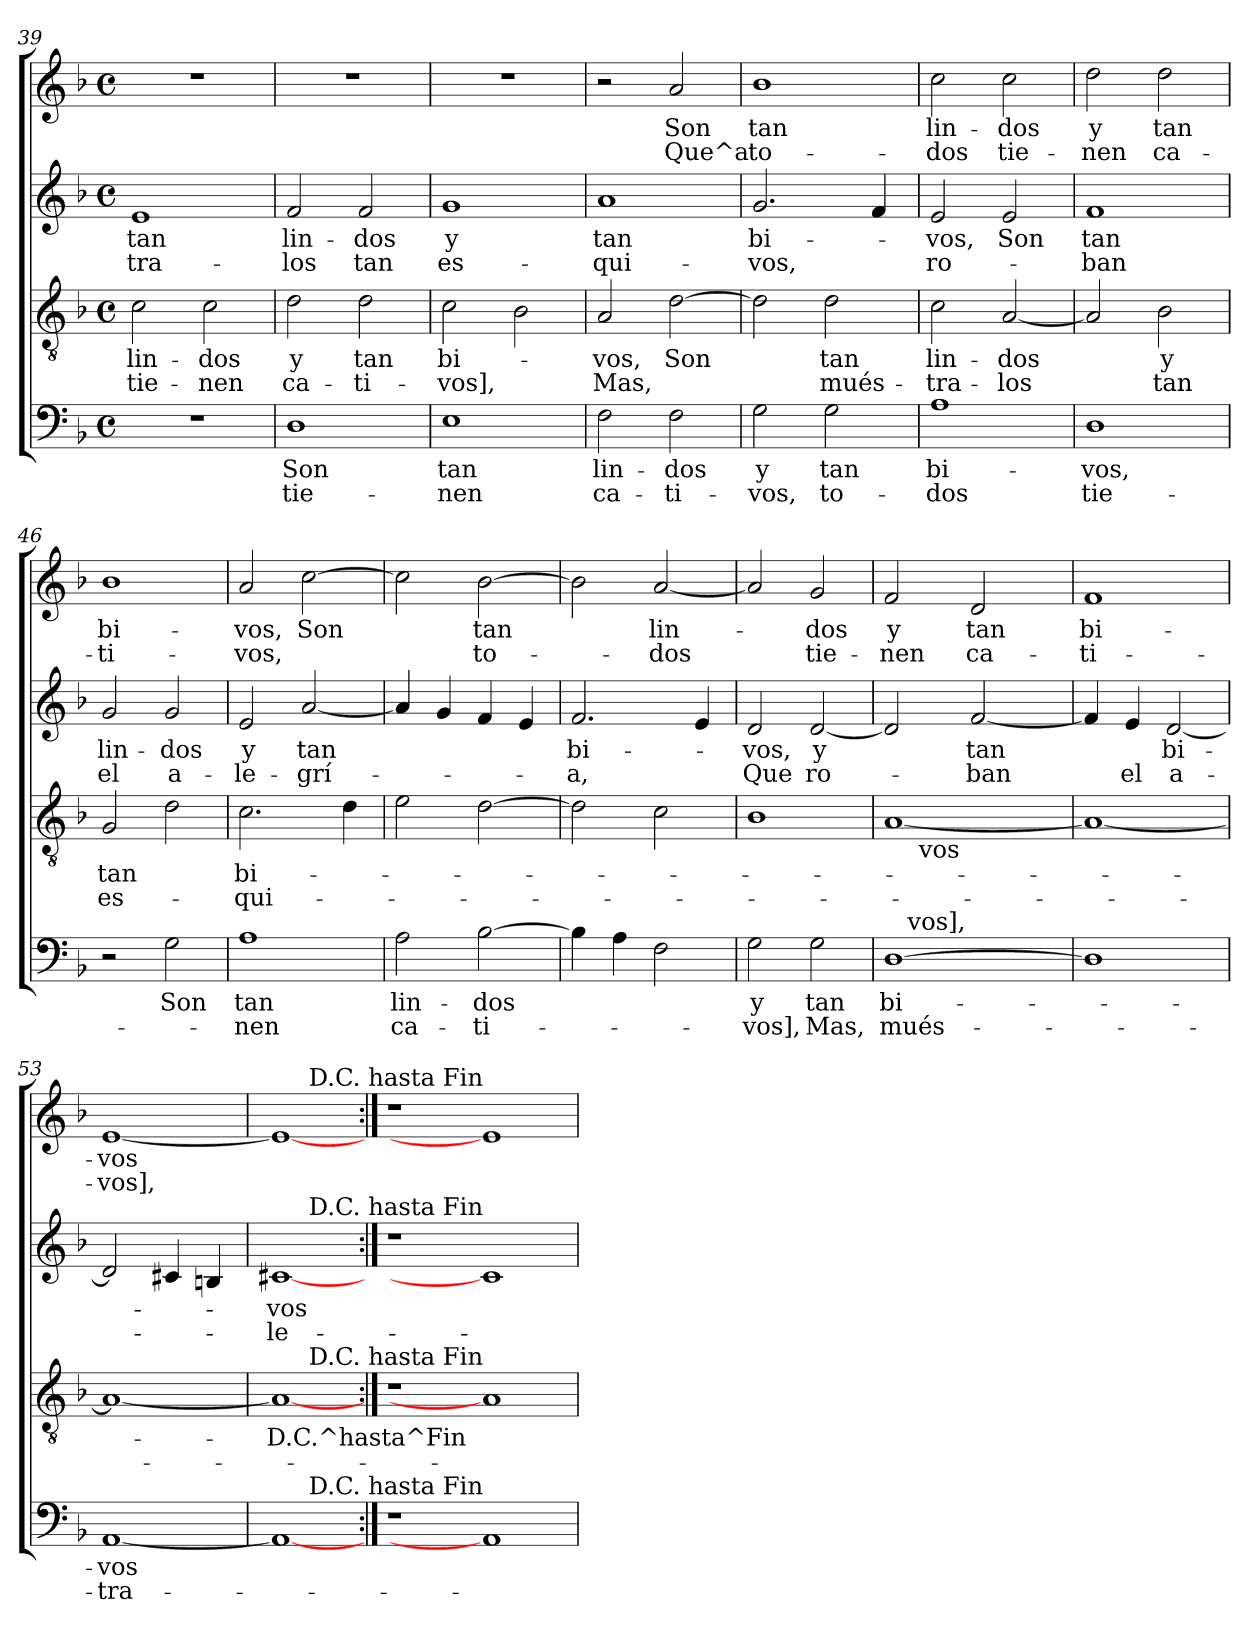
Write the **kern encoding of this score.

**kern	**text	**text	**kern	**text	**text	**kern	**text	**text	**kern	**text	**text
*part4	*part4	*part4	*part3	*part3	*part3	*part2	*part2	*part2	*part1	*part1	*part1
*staff4	*staff4	*staff4	*staff3	*staff3	*staff3	*staff2	*staff2	*staff2	*staff1	*staff1	*staff1
*clefF4	*	*	*clefGv2	*	*	*clefG2	*	*	*clefG2	*	*
*k[b-]	*	*	*k[b-]	*	*	*k[b-]	*	*	*k[b-]	*	*
*F:	*	*	*F:	*	*	*F:	*	*	*F:	*	*
*M4/4	*	*	*M4/4	*	*	*M4/4	*	*	*M4/4	*	*
*met(c)	*	*	*met(c)	*	*	*met(c)	*	*	*met(c)	*	*
=39	=39	=39	=39	=39	=39	=39	=39	=39	=39	=39	=39
!	!	!	!	!LO:LY:b:rj	!LO:LY:b:rj	!	!LO:LY:b	!LO:LY:b	!	!	!
1r	.	.	2c\	lin-	tie-	1e	tan	-tra-	1r	.	.
!	!	!	!	!LO:LY:b:rj	!LO:LY:b:rj	!	!	!	!	!	!
.	.	.	2c\	-dos	-nen	.	.	.	.	.	.
!!LO:PB:g=z
=40	=40	=40	=40	=40	=40	=40	=40	=40	=40	=40	=40
!	!LO:LY:b	!LO:LY:b	!	!LO:LY:b:rj	!LO:LY:b:rj	!	!LO:LY:b	!LO:LY:b	!	!	!
1D	Son	tie-	2d\	y	ca-	2f/	lin-	-los	1r	.	.
!	!	!	!	!LO:LY:b:rj	!LO:LY:b:rj	!	!LO:LY:b	!LO:LY:b	!	!	!
.	.	.	2d\	tan	-ti-	2f/	-dos	tan	.	.	.
=41	=41	=41	=41	=41	=41	=41	=41	=41	=41	=41	=41
!	!LO:LY:b	!LO:LY:b	!	!LO:LY:b:rj	!LO:LY:b:rj	!	!LO:LY:b	!LO:LY:b	!	!	!
1E	tan	-nen	2c\	bi-	-vos],	1g	y	es-	1r	.	.
.	.	.	2B-\	.	.	.	.	.	.	.	.
=42	=42	=42	=42	=42	=42	=42	=42	=42	=42	=42	=42
!	!LO:LY:b	!LO:LY:b	!	!LO:LY:b:rj	!LO:LY:b:rj	!	!LO:LY:b	!LO:LY:b	!	!	!
2F\	lin-	ca-	2A/	-vos,	Mas,	1a	tan	-qui-	2r	.	.
!	!LO:LY:b	!LO:LY:b	!	!LO:LY:b:rj	!	!	!	!	!	!LO:LY:b	!LO:LY:b
2F\	-dos	-ti-	[>2d\	Son	.	.	.	.	2a/	Son	Que^a
=43	=43	=43	=43	=43	=43	=43	=43	=43	=43	=43	=43
!	!LO:LY:b	!LO:LY:b	!	!	!	!	!LO:LY:b	!LO:LY:b	!	!LO:LY:b	!LO:LY:b
2G\	y	-vos,	2d\]	.	.	2.g/	bi-	-vos,	1b-	tan	to-
!	!LO:LY:b	!LO:LY:b	!	!LO:LY:b:rj	!LO:LY:b:rj	!	!	!	!	!	!
2G\	tan	to-	2d\	tan	mués-	.	.	.	.	.	.
.	.	.	.	.	.	4f/	.	.	.	.	.
=44	=44	=44	=44	=44	=44	=44	=44	=44	=44	=44	=44
!	!LO:LY:b	!LO:LY:b	!	!LO:LY:b:rj	!LO:LY:b:rj	!	!LO:LY:b	!LO:LY:b	!	!LO:LY:b	!LO:LY:b
1A	bi-	-dos	2c\	lin-	-tra-	2e/	-vos,	ro-	2cc\	lin-	-dos
!	!	!	!	!LO:LY:b:rj	!LO:LY:b:rj	!	!LO:LY:b	!	!	!LO:LY:b	!LO:LY:b
.	.	.	[<2A/	-dos	-los	2e/	Son	.	2cc\	-dos	tie-
=45	=45	=45	=45	=45	=45	=45	=45	=45	=45	=45	=45
!	!LO:LY:b	!LO:LY:b	!	!	!	!	!LO:LY:b	!LO:LY:b	!	!LO:LY:b	!LO:LY:b
1D	-vos,	tie-	2A/]	.	.	1f	tan	-ban	2dd\	y	-nen
!	!	!	!	!LO:LY:b:rj	!LO:LY:b:rj	!	!	!	!	!LO:LY:b	!LO:LY:b
.	.	.	2B-\	y	tan	.	.	.	2dd\	tan	ca-
=46	=46	=46	=46	=46	=46	=46	=46	=46	=46	=46	=46
!	!	!	!	!LO:LY:b:rj	!LO:LY:b:rj	!	!LO:LY:b	!LO:LY:b	!	!LO:LY:b	!LO:LY:b
2r	.	.	2G/	tan	es-	2g/	lin-	el	1b-	bi-	-ti-
!	!LO:LY:b	!	!	!	!	!	!LO:LY:b	!LO:LY:b	!	!	!
2G\	Son	.	2d\	.	.	2g/	-dos	a-	.	.	.
=47	=47	=47	=47	=47	=47	=47	=47	=47	=47	=47	=47
!	!LO:LY:b	!LO:LY:b	!	!LO:LY:b:rj	!LO:LY:b:rj	!	!LO:LY:b	!LO:LY:b	!	!LO:LY:b	!LO:LY:b
1A	tan	-nen	2.c\	bi-	-qui-	2e/	y	-le-	2a/	-vos,	-vos,
!	!	!	!	!	!	!	!LO:LY:b	!LO:LY:b	!	!LO:LY:b	!
.	.	.	.	.	.	[>2a/	tan	-grí-	[>2cc\	Son	.
.	.	.	4d\	.	.	.	.	.	.	.	.
!!LO:PB:g=z
=48	=48	=48	=48	=48	=48	=48	=48	=48	=48	=48	=48
!	!LO:LY:b	!LO:LY:b	!	!	!	!	!	!	!	!	!
2A\	lin-	ca-	2e\	.	.	4a/]	.	.	2cc\]	.	.
.	.	.	.	.	.	4g/	.	.	.	.	.
!	!LO:LY:b	!LO:LY:b	!	!	!	!	!	!	!	!LO:LY:b	!LO:LY:b
[>2B-\	-dos	-ti-	[>2d\	.	.	4f/	.	.	[>2b-\	tan	to-
.	.	.	.	.	.	4e/	.	.	.	.	.
=49	=49	=49	=49	=49	=49	=49	=49	=49	=49	=49	=49
!	!	!	!	!	!	!	!LO:LY:b	!LO:LY:b	!	!	!
4B-\]	.	.	2d\]	.	.	2.f/	bi-	-a,	2b-\]	.	.
4A\	.	.	.	.	.	.	.	.	.	.	.
!	!	!	!	!	!	!	!	!	!	!LO:LY:b	!LO:LY:b
2F\	.	.	2c\	.	.	.	.	.	[<2a/	lin-	-dos
.	.	.	.	.	.	4e/	.	.	.	.	.
=50	=50	=50	=50	=50	=50	=50	=50	=50	=50	=50	=50
!	!LO:LY:b	!LO:LY:b	!	!	!	!	!LO:LY:b	!LO:LY:b	!	!	!
2G\	y	-vos],	1B-	.	.	2d/	-vos,	Que	2a/]	.	.
!	!LO:LY:b	!LO:LY:b	!	!	!	!	!LO:LY:b	!LO:LY:b	!	!LO:LY:b	!LO:LY:b
2G\	tan	Mas,	.	.	.	[<2d/	y	ro-	2g/	-dos	tie-
=51	=51	=51	=51	=51	=51	=51	=51	=51	=51	=51	=51
!	!LO:LY:b	!LO:LY:b	!	!	!	!	!	!	!	!LO:LY:b	!LO:LY:b
*^	*	*	*^	*	*	*	*	*	*	*	*
[>1D	16.ryy	bi-	mués-	[<1A	8ryy	.	.	2d/]	.	.	2f/	y	-nen
!	!LO:TX:a:t=vos],	!	!	!	!	!	!	!	!	!	!	!	!
.	2ryy	.	.	.	.	.	.	.	.	.	.	.	.
!	!	!	!	!	!LO:TX:b:t=vos	!	!	!	!	!	!	!	!
.	.	.	.	.	2..ryy	.	.	.	.	.	.	.	.
!	!	!	!	!	!	!	!	!	!LO:LY:b	!LO:LY:b	!	!LO:LY:b	!LO:LY:b
.	.	.	.	.	.	.	.	[<2f/	tan	-ban	2d/	tan	ca-
.	4ryy	.	.	.	.	.	.	.	.	.	.	.	.
.	8ryy	.	.	.	.	.	.	.	.	.	.	.	.
.	32ryy	.	.	.	.	.	.	.	.	.	.	.	.
=52	=52	=52	=52	=52	=52	=52	=52	=52	=52	=52	=52	=52	=52
!	!	!	!	!	!	!	!	!	!	!	!	!LO:LY:b	!LO:LY:b
*v	*v	*	*	*	*	*	*	*	*	*	*	*	*
*	*	*	*v	*v	*	*	*	*	*	*	*	*
1D]	.	.	1A_	.	.	4f/]	.	.	1f	bi-	-ti-
!	!	!	!	!	!	!	!	!LO:LY:b	!	!	!
.	.	.	.	.	.	4e/	.	el	.	.	.
!	!	!	!	!	!	!	!LO:LY:b	!LO:LY:b	!	!	!
.	.	.	.	.	.	[<2d/	bi-	a-	.	.	.
=53	=53	=53	=53	=53	=53	=53	=53	=53	=53	=53	=53
!	!LO:LY:b	!LO:LY:b	!	!	!	!	!	!	!	!LO:LY:b	!LO:LY:b
[<1AA	-vos	-tra-	1A_	.	.	2d/]	.	.	[<1e	-vos	-vos],
.	.	.	.	.	.	4c#X/	.	.	.	.	.
.	.	.	.	.	.	4Bn/	.	.	.	.	.
=54	=54	=54	=54	=54	=54	=54	=54	=54	=54	=54	=54
!	!	!	!	!LO:LY:b:rj	!	!	!LO:LY:b	!LO:LY:b	!	!	!
1AA_	.	.	1A_	-D.C.^hasta^Fin	.	[1c#X	-vos	-le-	1e_	.	.
=55:|!	=55:|!	=55:|!	=55:|!	=55:|!	=55:|!	=55:|!	=55:|!	=55:|!	=55:|!	=55:|!	=55:|!
1r	.	.	1r	.	.	1r	.	.	1r	.	.
!	!	!	!	!	!	!	!	!	!LO:TX:a:rj:t=D.C. hasta Fin	!	!
!	!	!	!	!	!	!LO:TX:a:rj:t=D.C. hasta Fin	!	!	!	!	!
!	!	!	!LO:TX:a:rj:t=D.C. hasta Fin	!	!	!	!	!	!	!	!
!LO:TX:a:rj:t=D.C. hasta Fin	!	!	!	!	!	!	!	!	!	!	!
1AA]	.	.	1A]	.	.	1c#]	.	.	1e]	.	.
=	=	=	=	=	=	=	=	=	=	=	=
*-	*-	*-	*-	*-	*-	*-	*-	*-	*-	*-	*-
